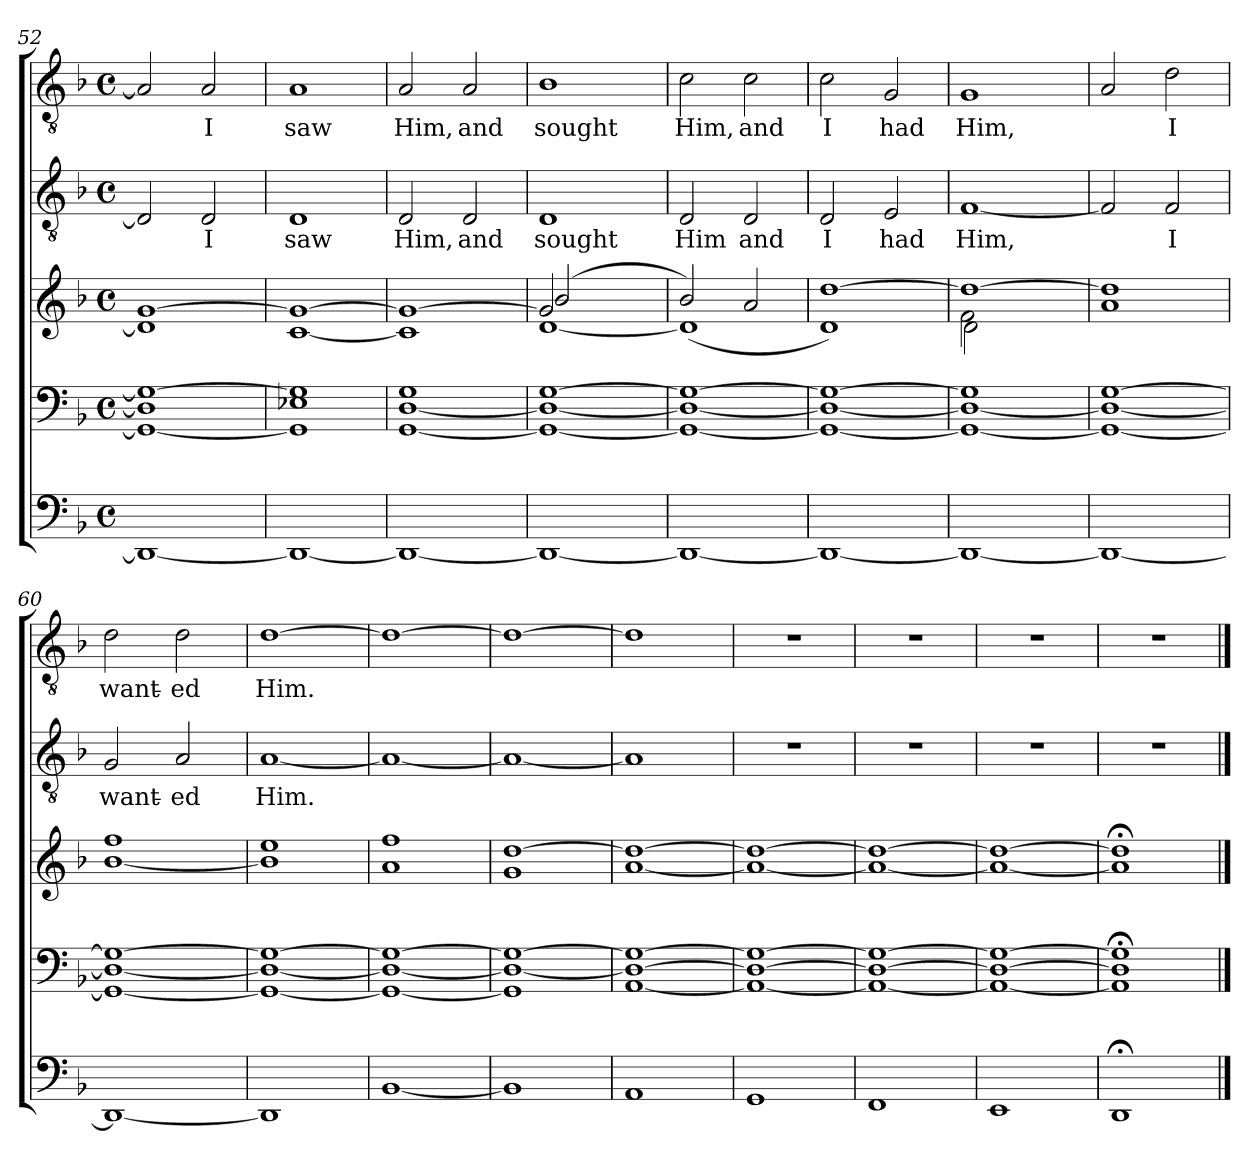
**kern	**kern	**kern	**kern	**text	**kern	**text
*part4	*part3	*part3	*part2	*part2	*part1	*part1
*staff5	*staff4	*staff3	*staff2	*staff2	*staff1	*staff1
*clefF4	*clefF4	*clefG2	*clefGv2	*	*clefGv2	*
*k[b-]	*k[b-]	*k[b-]	*k[b-]	*	*k[b-]	*
*F:	*F:	*F:	*F:	*	*F:	*
*M4/4	*M4/4	*M4/4	*M4/4	*	*M4/4	*
*met(c)	*met(c)	*met(c)	*met(c)	*	*met(c)	*
=52	=52	=52	=52	=52	=52	=52
1DD_	1GG_ 1D] 1G_	1d] [>1g	2D/]	.	2A/]	.
!	!	!	!	!LO:LY:b:rj	!	!LO:LY:b:rj
.	.	.	2D/	I	2A/	I
=53	=53	=53	=53	=53	=53	=53
!	!	!	!	!LO:LY:b	!	!LO:LY:b
1DD_	1GG] 1E-X 1G]	[<1c 1g_	1D	saw	1A	saw
!!LO:LB:g=z
=54	=54	=54	=54	=54	=54	=54
!	!	!	!	!LO:LY:b	!	!LO:LY:b
1DD_	[<1GG [>1D 1G	1c] 1g_	2D/	Him,	2A/	Him,
!	!	!	!	!LO:LY:b	!	!LO:LY:b
.	.	.	2D/	and	2A/	and
=55	=55	=55	=55	=55	=55	=55
*	*	*^	*	*	*	*
*	*	*	*^	*	*	*	*
!	!	!	!	!	!	!LO:LY:b	!	!LO:LY:b
1DD_	1GG_ 1D_ [>1G	2g/]	[<1d	(2b-/	1D	sought	1B-	sought
.	.	2ryy	.	2ryy	.	.	.	.
=56	=56	=56	=56	=56	=56	=56	=56	=56
!	!	!	!	!	!	!LO:LY:b	!	!LO:LY:b
*	*	*	*v	*v	*	*	*	*
1DD_	1GG_ 1D_ 1G_	2b-/)	(<1d]	2D/	Him	2c\	Him,
!	!	!	!	!	!LO:LY:b	!	!LO:LY:b
.	.	2a/	.	2D/	and	2c\	and
*	*	*v	*v	*	*	*	*
=57	=57	=57	=57	=57	=57	=57
!	!	!	!	!LO:LY:b:rj	!	!LO:LY:b:rj
1DD_	1GG_ 1D_ 1G_	1d [>1dd)	2D/	I	2c\	I
!	!	!	!	!LO:LY:b	!	!LO:LY:b
.	.	.	2E/	had	2G/	had
=58	=58	=58	=58	=58	=58	=58
*	*	*^	*	*	*	*
*	*	*	*^	*	*	*	*
!	!	!	!	!	!	!LO:LY:b	!	!LO:LY:b
1DD_	1GG_ 1D_ 1G]	1dd_	2f\	(<2d\	[<1F	Him,	1G	Him,
.	.	.	2ryy	2ryy	.	.	.	.
*	*	*v	*v	*v	*	*	*	*
=59	=59	=59	=59	=59	=59	=59
1DD_	1GG_ 1D_ [>1G)	1a 1dd]	2F/]	.	2A/	.
!	!	!	!	!LO:LY:b:rj	!	!LO:LY:b:rj
.	.	.	2F/	I	2d\	I
=60	=60	=60	=60	=60	=60	=60
!	!	!	!	!LO:LY:b	!	!LO:LY:b
1DD_	1GG_ 1D_ 1G_	[<1b- 1ff	2G/	want-	2d\	want-
!	!	!	!	!LO:LY:b	!	!LO:LY:b
.	.	.	2A/	-ed	2d\	-ed
=61	=61	=61	=61	=61	=61	=61
!	!	!	!	!LO:LY:b	!	!LO:LY:b
1DD]	1GG_ 1D_ 1G_	1b-] 1ee	[<1A	Him.	[>1d	Him.
=62	=62	=62	=62	=62	=62	=62
[<1BB-	1GG_ 1D_ 1G_	1a 1ff	1A_	.	1d_	.
=63	=63	=63	=63	=63	=63	=63
1BB-]	1GG] 1D_ 1G_	1g [>1dd	1A_	.	1d_	.
=64	=64	=64	=64	=64	=64	=64
1AA	[<1AA 1D_ 1G_	[<1a 1dd_	1A]	.	1d]	.
=65	=65	=65	=65	=65	=65	=65
1GG	1AA_ 1D_ 1G_	1a_ 1dd_	1r	.	1r	.
=66	=66	=66	=66	=66	=66	=66
1FF	1AA_ 1D_ 1G_	1a_ 1dd_	1r	.	1r	.
=67	=67	=67	=67	=67	=67	=67
1EE	1AA_ 1D_ 1G_	1a_ 1dd_	1r	.	1r	.
=68	=68	=68	=68	=68	=68	=68
1DD;	1AA]; 1D]; 1G];	1a];< 1dd];<	1r	.	1r	.
==	==	==	==	==	==	==
*-	*-	*-	*-	*-	*-	*-
